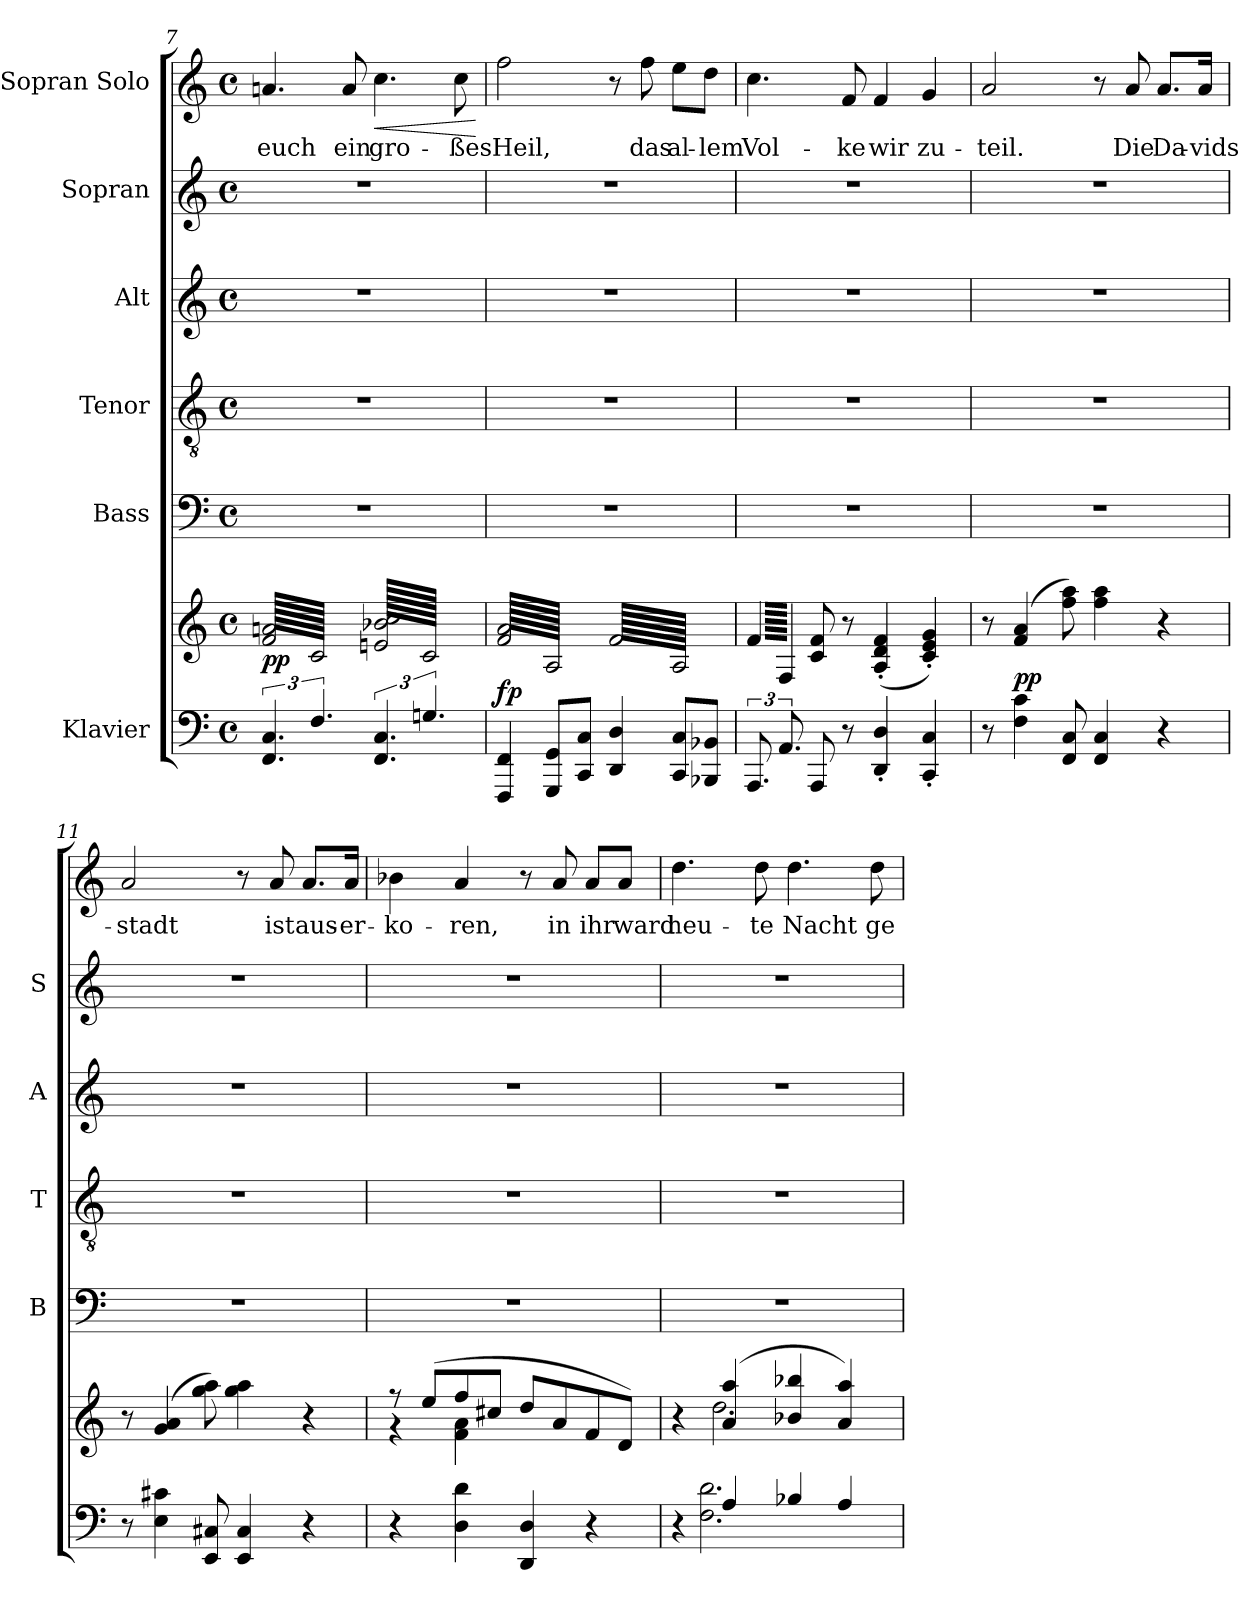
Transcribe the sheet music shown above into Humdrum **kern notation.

**kern	**kern	**dynam	**kern	**kern	**kern	**kern	**kern	**text	**dynam
*part6	*part6	*part6	*part5	*part4	*part3	*part2	*part1	*part1	*part1
*staff7	*staff6	*staff6/7	*staff5	*staff4	*staff3	*staff2	*staff1	*staff1	*staff1
*I"Klavier	*	*	*I"Bass	*I"Tenor	*I"Alt	*I"Sopran	*I"Sopran Solo	*	*
*	*	*	*I'B	*I'T	*I'A	*I'S	*	*	*
*clefF4	*clefG2	*	*clefF4	*clefGv2	*clefG2	*clefG2	*clefG2	*	*
*k[]	*k[]	*	*k[]	*k[]	*k[]	*k[]	*k[]	*	*
*M4/4	*M4/4	*	*M4/4	*M4/4	*M4/4	*M4/4	*M4/4	*	*
*met(c)	*met(c)	*	*met(c)	*met(c)	*met(c)	*met(c)	*met(c)	*	*
=7	=7	=7	=7	=7	=7	=7	=7	=7	=7
!	!	!LO:DY:a=2	!	!	!	!	!	!LO:LY:b	!
*	*tremolo	*	*	*	*	*	*	*	*
6.FF/ 6.C/	128f/ 128an/LLLLL	pp	1r	1r	1r	1r	4.an/	euch	.
.	128c/	.	.	.	.	.	.	.	.
.	128f/ 128an/	.	.	.	.	.	.	.	.
.	128c/	.	.	.	.	.	.	.	.
.	128f/ 128an/	.	.	.	.	.	.	.	.
.	128c/	.	.	.	.	.	.	.	.
.	128f/ 128an/	.	.	.	.	.	.	.	.
.	128c/	.	.	.	.	.	.	.	.
.	128f/ 128an/	.	.	.	.	.	.	.	.
.	128c/	.	.	.	.	.	.	.	.
.	128f/ 128an/	.	.	.	.	.	.	.	.
.	128c/	.	.	.	.	.	.	.	.
.	128f/ 128an/	.	.	.	.	.	.	.	.
.	128c/	.	.	.	.	.	.	.	.
.	128f/ 128an/	.	.	.	.	.	.	.	.
.	128c/	.	.	.	.	.	.	.	.
.	128f/ 128an/	.	.	.	.	.	.	.	.
.	128c/	.	.	.	.	.	.	.	.
.	128f/ 128an/	.	.	.	.	.	.	.	.
.	128c/	.	.	.	.	.	.	.	.
.	128f/ 128an/	.	.	.	.	.	.	.	.
.	128c/	.	.	.	.	.	.	.	.
.	128f/ 128an/	.	.	.	.	.	.	.	.
.	128c/	.	.	.	.	.	.	.	.
.	128f/ 128an/	.	.	.	.	.	.	.	.
.	128c/	.	.	.	.	.	.	.	.
.	128f/ 128an/	.	.	.	.	.	.	.	.
.	128c/	.	.	.	.	.	.	.	.
.	128f/ 128an/	.	.	.	.	.	.	.	.
.	128c/	.	.	.	.	.	.	.	.
.	128f/ 128an/	.	.	.	.	.	.	.	.
.	128c/	.	.	.	.	.	.	.	.
6.F/	128f/ 128an/	.	.	.	.	.	.	.	.
.	128c/	.	.	.	.	.	.	.	.
.	128f/ 128an/	.	.	.	.	.	.	.	.
.	128c/	.	.	.	.	.	.	.	.
.	128f/ 128an/	.	.	.	.	.	.	.	.
.	128c/	.	.	.	.	.	.	.	.
.	128f/ 128an/	.	.	.	.	.	.	.	.
.	128c/	.	.	.	.	.	.	.	.
.	128f/ 128an/	.	.	.	.	.	.	.	.
.	128c/	.	.	.	.	.	.	.	.
.	128f/ 128an/	.	.	.	.	.	.	.	.
.	128c/	.	.	.	.	.	.	.	.
.	128f/ 128an/	.	.	.	.	.	.	.	.
.	128c/	.	.	.	.	.	.	.	.
.	128f/ 128an/	.	.	.	.	.	.	.	.
.	128c/	.	.	.	.	.	.	.	.
!	!	!	!	!	!	!	!	!LO:LY:b	!
.	128f/ 128an/	.	.	.	.	.	8a/	ein	.
.	128c/	.	.	.	.	.	.	.	.
.	128f/ 128an/	.	.	.	.	.	.	.	.
.	128c/	.	.	.	.	.	.	.	.
.	128f/ 128an/	.	.	.	.	.	.	.	.
.	128c/	.	.	.	.	.	.	.	.
.	128f/ 128an/	.	.	.	.	.	.	.	.
.	128c/	.	.	.	.	.	.	.	.
.	128f/ 128an/	.	.	.	.	.	.	.	.
.	128c/	.	.	.	.	.	.	.	.
.	128f/ 128an/	.	.	.	.	.	.	.	.
.	128c/	.	.	.	.	.	.	.	.
.	128f/ 128an/	.	.	.	.	.	.	.	.
.	128c/	.	.	.	.	.	.	.	.
.	128f/ 128an/	.	.	.	.	.	.	.	.
.	128c/JJJJJ	.	.	.	.	.	.	.	.
!	!	!	!	!	!	!	!	!LO:LY:b	!LO:HP:b
6.FF/ 6.C/	128en/ 128b-X/ 128cc/LLLLL	.	.	.	.	.	4.cc\	gro-	<
.	128c/	.	.	.	.	.	.	.	.
.	128en/ 128b-X/ 128cc/	.	.	.	.	.	.	.	.
.	128c/	.	.	.	.	.	.	.	.
.	128en/ 128b-X/ 128cc/	.	.	.	.	.	.	.	.
.	128c/	.	.	.	.	.	.	.	.
.	128en/ 128b-X/ 128cc/	.	.	.	.	.	.	.	.
.	128c/	.	.	.	.	.	.	.	.
.	128en/ 128b-X/ 128cc/	.	.	.	.	.	.	.	.
.	128c/	.	.	.	.	.	.	.	.
.	128en/ 128b-X/ 128cc/	.	.	.	.	.	.	.	.
.	128c/	.	.	.	.	.	.	.	.
.	128en/ 128b-X/ 128cc/	.	.	.	.	.	.	.	.
.	128c/	.	.	.	.	.	.	.	.
.	128en/ 128b-X/ 128cc/	.	.	.	.	.	.	.	.
.	128c/	.	.	.	.	.	.	.	.
.	128en/ 128b-X/ 128cc/	.	.	.	.	.	.	.	.
.	128c/	.	.	.	.	.	.	.	.
.	128en/ 128b-X/ 128cc/	.	.	.	.	.	.	.	.
.	128c/	.	.	.	.	.	.	.	.
.	128en/ 128b-X/ 128cc/	.	.	.	.	.	.	.	.
.	128c/	.	.	.	.	.	.	.	.
.	128en/ 128b-X/ 128cc/	.	.	.	.	.	.	.	.
.	128c/	.	.	.	.	.	.	.	.
.	128en/ 128b-X/ 128cc/	.	.	.	.	.	.	.	.
.	128c/	.	.	.	.	.	.	.	.
.	128en/ 128b-X/ 128cc/	.	.	.	.	.	.	.	.
.	128c/	.	.	.	.	.	.	.	.
.	128en/ 128b-X/ 128cc/	.	.	.	.	.	.	.	.
.	128c/	.	.	.	.	.	.	.	.
.	128en/ 128b-X/ 128cc/	.	.	.	.	.	.	.	.
.	128c/	.	.	.	.	.	.	.	.
6.Gn/	128en/ 128b-X/ 128cc/	.	.	.	.	.	.	.	.
.	128c/	.	.	.	.	.	.	.	.
.	128en/ 128b-X/ 128cc/	.	.	.	.	.	.	.	.
.	128c/	.	.	.	.	.	.	.	.
.	128en/ 128b-X/ 128cc/	.	.	.	.	.	.	.	.
.	128c/	.	.	.	.	.	.	.	.
.	128en/ 128b-X/ 128cc/	.	.	.	.	.	.	.	.
.	128c/	.	.	.	.	.	.	.	.
.	128en/ 128b-X/ 128cc/	.	.	.	.	.	.	.	.
.	128c/	.	.	.	.	.	.	.	.
.	128en/ 128b-X/ 128cc/	.	.	.	.	.	.	.	.
.	128c/	.	.	.	.	.	.	.	.
.	128en/ 128b-X/ 128cc/	.	.	.	.	.	.	.	.
.	128c/	.	.	.	.	.	.	.	.
.	128en/ 128b-X/ 128cc/	.	.	.	.	.	.	.	.
.	128c/	.	.	.	.	.	.	.	.
!	!	!	!	!	!	!	!	!LO:LY:b	!
.	128en/ 128b-X/ 128cc/	.	.	.	.	.	8cc\	-ßes	.
.	128c/	.	.	.	.	.	.	.	.
.	128en/ 128b-X/ 128cc/	.	.	.	.	.	.	.	.
.	128c/	.	.	.	.	.	.	.	.
.	128en/ 128b-X/ 128cc/	.	.	.	.	.	.	.	.
.	128c/	.	.	.	.	.	.	.	.
.	128en/ 128b-X/ 128cc/	.	.	.	.	.	.	.	.
.	128c/	.	.	.	.	.	.	.	.
.	128en/ 128b-X/ 128cc/	.	.	.	.	.	.	.	.
.	128c/	.	.	.	.	.	.	.	.
.	128en/ 128b-X/ 128cc/	.	.	.	.	.	.	.	.
.	128c/	.	.	.	.	.	.	.	.
.	128en/ 128b-X/ 128cc/	.	.	.	.	.	.	.	.
.	128c/	.	.	.	.	.	.	.	.
.	128en/ 128b-X/ 128cc/	.	.	.	.	.	.	.	.
.	128c/JJJJJ	.	.	.	.	.	.	.	.
.	.	.	.	.	.	.	.	.	[
=8	=8	=8	=8	=8	=8	=8	=8	=8	=8
!	!	!LO:DY:a=2	!	!	!	!	!	!LO:LY:b	!
4FFF/ 4FF/	128f/ 128a/LLLLL	fp	1r	1r	1r	1r	2ff\	Heil,	.
.	128A/	.	.	.	.	.	.	.	.
.	128f/ 128a/	.	.	.	.	.	.	.	.
.	128A/	.	.	.	.	.	.	.	.
.	128f/ 128a/	.	.	.	.	.	.	.	.
.	128A/	.	.	.	.	.	.	.	.
.	128f/ 128a/	.	.	.	.	.	.	.	.
.	128A/	.	.	.	.	.	.	.	.
.	128f/ 128a/	.	.	.	.	.	.	.	.
.	128A/	.	.	.	.	.	.	.	.
.	128f/ 128a/	.	.	.	.	.	.	.	.
.	128A/	.	.	.	.	.	.	.	.
.	128f/ 128a/	.	.	.	.	.	.	.	.
.	128A/	.	.	.	.	.	.	.	.
.	128f/ 128a/	.	.	.	.	.	.	.	.
.	128A/	.	.	.	.	.	.	.	.
.	128f/ 128a/	.	.	.	.	.	.	.	.
.	128A/	.	.	.	.	.	.	.	.
.	128f/ 128a/	.	.	.	.	.	.	.	.
.	128A/	.	.	.	.	.	.	.	.
.	128f/ 128a/	.	.	.	.	.	.	.	.
.	128A/	.	.	.	.	.	.	.	.
.	128f/ 128a/	.	.	.	.	.	.	.	.
.	128A/	.	.	.	.	.	.	.	.
.	128f/ 128a/	.	.	.	.	.	.	.	.
.	128A/	.	.	.	.	.	.	.	.
.	128f/ 128a/	.	.	.	.	.	.	.	.
.	128A/	.	.	.	.	.	.	.	.
.	128f/ 128a/	.	.	.	.	.	.	.	.
.	128A/	.	.	.	.	.	.	.	.
.	128f/ 128a/	.	.	.	.	.	.	.	.
.	128A/	.	.	.	.	.	.	.	.
8GGG/ 8GG/L	128f/ 128a/	.	.	.	.	.	.	.	.
.	128A/	.	.	.	.	.	.	.	.
.	128f/ 128a/	.	.	.	.	.	.	.	.
.	128A/	.	.	.	.	.	.	.	.
.	128f/ 128a/	.	.	.	.	.	.	.	.
.	128A/	.	.	.	.	.	.	.	.
.	128f/ 128a/	.	.	.	.	.	.	.	.
.	128A/	.	.	.	.	.	.	.	.
.	128f/ 128a/	.	.	.	.	.	.	.	.
.	128A/	.	.	.	.	.	.	.	.
.	128f/ 128a/	.	.	.	.	.	.	.	.
.	128A/	.	.	.	.	.	.	.	.
.	128f/ 128a/	.	.	.	.	.	.	.	.
.	128A/	.	.	.	.	.	.	.	.
.	128f/ 128a/	.	.	.	.	.	.	.	.
.	128A/	.	.	.	.	.	.	.	.
8CC/ 8C/J	128f/ 128a/	.	.	.	.	.	.	.	.
.	128A/	.	.	.	.	.	.	.	.
.	128f/ 128a/	.	.	.	.	.	.	.	.
.	128A/	.	.	.	.	.	.	.	.
.	128f/ 128a/	.	.	.	.	.	.	.	.
.	128A/	.	.	.	.	.	.	.	.
.	128f/ 128a/	.	.	.	.	.	.	.	.
.	128A/	.	.	.	.	.	.	.	.
.	128f/ 128a/	.	.	.	.	.	.	.	.
.	128A/	.	.	.	.	.	.	.	.
.	128f/ 128a/	.	.	.	.	.	.	.	.
.	128A/	.	.	.	.	.	.	.	.
.	128f/ 128a/	.	.	.	.	.	.	.	.
.	128A/	.	.	.	.	.	.	.	.
.	128f/ 128a/	.	.	.	.	.	.	.	.
.	128A/JJJJJ	.	.	.	.	.	.	.	.
4DD/ 4D/	128f/LLLLL	.	.	.	.	.	8r	.	.
.	128A/	.	.	.	.	.	.	.	.
.	128f/	.	.	.	.	.	.	.	.
.	128A/	.	.	.	.	.	.	.	.
.	128f/	.	.	.	.	.	.	.	.
.	128A/	.	.	.	.	.	.	.	.
.	128f/	.	.	.	.	.	.	.	.
.	128A/	.	.	.	.	.	.	.	.
.	128f/	.	.	.	.	.	.	.	.
.	128A/	.	.	.	.	.	.	.	.
.	128f/	.	.	.	.	.	.	.	.
.	128A/	.	.	.	.	.	.	.	.
.	128f/	.	.	.	.	.	.	.	.
.	128A/	.	.	.	.	.	.	.	.
.	128f/	.	.	.	.	.	.	.	.
.	128A/	.	.	.	.	.	.	.	.
!	!	!	!	!	!	!	!	!LO:LY:b	!
.	128f/	.	.	.	.	.	8ff\	das	.
.	128A/	.	.	.	.	.	.	.	.
.	128f/	.	.	.	.	.	.	.	.
.	128A/	.	.	.	.	.	.	.	.
.	128f/	.	.	.	.	.	.	.	.
.	128A/	.	.	.	.	.	.	.	.
.	128f/	.	.	.	.	.	.	.	.
.	128A/	.	.	.	.	.	.	.	.
.	128f/	.	.	.	.	.	.	.	.
.	128A/	.	.	.	.	.	.	.	.
.	128f/	.	.	.	.	.	.	.	.
.	128A/	.	.	.	.	.	.	.	.
.	128f/	.	.	.	.	.	.	.	.
.	128A/	.	.	.	.	.	.	.	.
.	128f/	.	.	.	.	.	.	.	.
.	128A/	.	.	.	.	.	.	.	.
!	!	!	!	!	!	!	!	!LO:LY:b	!
8CC/ 8C/L	128f/	.	.	.	.	.	8ee\L	al-	.
.	128A/	.	.	.	.	.	.	.	.
.	128f/	.	.	.	.	.	.	.	.
.	128A/	.	.	.	.	.	.	.	.
.	128f/	.	.	.	.	.	.	.	.
.	128A/	.	.	.	.	.	.	.	.
.	128f/	.	.	.	.	.	.	.	.
.	128A/	.	.	.	.	.	.	.	.
.	128f/	.	.	.	.	.	.	.	.
.	128A/	.	.	.	.	.	.	.	.
.	128f/	.	.	.	.	.	.	.	.
.	128A/	.	.	.	.	.	.	.	.
.	128f/	.	.	.	.	.	.	.	.
.	128A/	.	.	.	.	.	.	.	.
.	128f/	.	.	.	.	.	.	.	.
.	128A/	.	.	.	.	.	.	.	.
!	!	!	!	!	!	!	!	!LO:LY:b	!
8BBB-X/ 8BB-X/J	128f/	.	.	.	.	.	8dd\J	-lem	.
.	128A/	.	.	.	.	.	.	.	.
.	128f/	.	.	.	.	.	.	.	.
.	128A/	.	.	.	.	.	.	.	.
.	128f/	.	.	.	.	.	.	.	.
.	128A/	.	.	.	.	.	.	.	.
.	128f/	.	.	.	.	.	.	.	.
.	128A/	.	.	.	.	.	.	.	.
.	128f/	.	.	.	.	.	.	.	.
.	128A/	.	.	.	.	.	.	.	.
.	128f/	.	.	.	.	.	.	.	.
.	128A/	.	.	.	.	.	.	.	.
.	128f/	.	.	.	.	.	.	.	.
.	128A/	.	.	.	.	.	.	.	.
.	128f/	.	.	.	.	.	.	.	.
.	128A/JJJJJ	.	.	.	.	.	.	.	.
!!LO:LB:g=z
=9	=9	=9	=9	=9	=9	=9	=9	=9	=9
!	!	!	!	!	!	!	!	!LO:LY:b	!
12.AAA/	128f/LLLLL	.	1r	1r	1r	1r	4.cc\	Vol-	.
.	128F/	.	.	.	.	.	.	.	.
.	128f/	.	.	.	.	.	.	.	.
.	128F/	.	.	.	.	.	.	.	.
.	128f/	.	.	.	.	.	.	.	.
.	128F/	.	.	.	.	.	.	.	.
.	128f/	.	.	.	.	.	.	.	.
.	128F/	.	.	.	.	.	.	.	.
.	128f/	.	.	.	.	.	.	.	.
.	128F/	.	.	.	.	.	.	.	.
.	128f/	.	.	.	.	.	.	.	.
.	128F/	.	.	.	.	.	.	.	.
.	128f/	.	.	.	.	.	.	.	.
.	128F/	.	.	.	.	.	.	.	.
.	128f/	.	.	.	.	.	.	.	.
.	128F/	.	.	.	.	.	.	.	.
12.AA/	128f/	.	.	.	.	.	.	.	.
.	128F/	.	.	.	.	.	.	.	.
.	128f/	.	.	.	.	.	.	.	.
.	128F/	.	.	.	.	.	.	.	.
.	128f/	.	.	.	.	.	.	.	.
.	128F/	.	.	.	.	.	.	.	.
.	128f/	.	.	.	.	.	.	.	.
.	128F/	.	.	.	.	.	.	.	.
.	128f/	.	.	.	.	.	.	.	.
.	128F/	.	.	.	.	.	.	.	.
.	128f/	.	.	.	.	.	.	.	.
.	128F/	.	.	.	.	.	.	.	.
.	128f/	.	.	.	.	.	.	.	.
.	128F/	.	.	.	.	.	.	.	.
.	128f/	.	.	.	.	.	.	.	.
.	128F/JJJJJ	.	.	.	.	.	.	.	.
*	*Xtremolo	*	*	*	*	*	*	*	*
8AAA/	8c/ 8f/	.	.	.	.	.	.	.	.
.	.	.	.	.	.	.	.	.	.
.	.	.	.	.	.	.	.	.	.
.	.	.	.	.	.	.	.	.	.
.	.	.	.	.	.	.	.	.	.
.	.	.	.	.	.	.	.	.	.
.	.	.	.	.	.	.	.	.	.
.	.	.	.	.	.	.	.	.	.
.	.	.	.	.	.	.	.	.	.
.	.	.	.	.	.	.	.	.	.
.	.	.	.	.	.	.	.	.	.
.	.	.	.	.	.	.	.	.	.
.	.	.	.	.	.	.	.	.	.
.	.	.	.	.	.	.	.	.	.
.	.	.	.	.	.	.	.	.	.
.	.	.	.	.	.	.	.	.	.
!	!	!	!	!	!	!	!	!LO:LY:b	!
8r	8r	.	.	.	.	.	8f/	-ke	.
!	!	!	!	!	!	!	!	!LO:LY:b	!
4DD/' 4D/'	(>4A/' 4d/' 4f/'	.	.	.	.	.	4f/	wir	.
!	!	!	!	!	!	!	!	!LO:LY:b	!
4CC/' 4C/'	4c/' 4e/' 4g/')	.	.	.	.	.	4g/	zu-	.
=10	=10	=10	=10	=10	=10	=10	=10	=10	=10
!	!	!	!	!	!	!	!	!LO:LY:b	!
8r	8r	.	1r	1r	1r	1r	2a/	-teil.	.
!	!	!LO:DY:a=2	!	!	!	!	!	!	!
4F\ 4c\	(4f/ 4a/	pp	.	.	.	.	.	.	.
8FF/ 8C/	8ff\ 8aa\)	.	.	.	.	.	.	.	.
4FF/ 4C/	4ff\ 4aa\	.	.	.	.	.	8r	.	.
!	!	!	!	!	!	!	!	!LO:LY:b	!
.	.	.	.	.	.	.	8a/	Die	.
!	!	!	!	!	!	!	!	!LO:LY:b	!
4r	4r	.	.	.	.	.	8.a/L	Da-	.
!	!	!	!	!	!	!	!	!LO:LY:b	!
.	.	.	.	.	.	.	16a/Jk	-vids-	.
=11	=11	=11	=11	=11	=11	=11	=11	=11	=11
!	!	!	!	!	!	!	!	!LO:LY:b	!
8r	8r	.	1r	1r	1r	1r	2a/	-stadt	.
4E\ 4c#X\	(4g/ 4a/	.	.	.	.	.	.	.	.
8EE/ 8C#X/	8gg\ 8aa\)	.	.	.	.	.	.	.	.
4EE/ 4C#/	4gg\ 4aa\	.	.	.	.	.	8r	.	.
!	!	!	!	!	!	!	!	!LO:LY:b	!
.	.	.	.	.	.	.	8a/	ist	.
!	!	!	!	!	!	!	!	!LO:LY:b	!
4r	4r	.	.	.	.	.	8.a/L	aus-	.
!	!	!	!	!	!	!	!	!LO:LY:b	!
.	.	.	.	.	.	.	16a/Jk	-er-	.
=12	=12	=12	=12	=12	=12	=12	=12	=12	=12
*	*^	*	*	*	*	*	*	*	*
!	!	!	!	!	!	!	!	!	!LO:LY:b	!
4r	8r	4r	.	1r	1r	1r	1r	4b-X\	-ko-	.
.	(8ee/L	.	.	.	.	.	.	.	.	.
!	!	!	!	!	!	!	!	!	!LO:LY:b	!
4D\ 4d\	8ff/	4f\ 4a\	.	.	.	.	.	4a/	-ren,	.
.	8cc#X/J	.	.	.	.	.	.	.	.	.
4DD/ 4D/	8dd/L	2ryy	.	.	.	.	.	8r	.	.
!	!	!	!	!	!	!	!	!	!LO:LY:b	!
.	8a/	.	.	.	.	.	.	8a/	in	.
!	!	!	!	!	!	!	!	!	!LO:LY:b	!
4r	8f/	.	.	.	.	.	.	8a/L	ihr	.
!	!	!	!	!	!	!	!	!	!LO:LY:b	!
.	8d/J)	.	.	.	.	.	.	8a/J	ward	.
!!LO:LB:g=z
=13	=13	=13	=13	=13	=13	=13	=13	=13	=13	=13
*^	*	*	*	*	*	*	*	*	*	*
!	!	!	!	!	!	!	!	!	!	!LO:LY:b	!
4r	4ryy	4r	4ryy	.	1r	1r	1r	1r	4.dd\	heu-	.
4A/	2.F\ 2.d\	(4a/ 4aa/	2.dd\	.	.	.	.	.	.	.	.
!	!	!	!	!	!	!	!	!	!	!LO:LY:b	!
.	.	.	.	.	.	.	.	.	8dd\	-te	.
!	!	!	!	!	!	!	!	!	!	!LO:LY:b	!
4B-X/	.	4b-X/ 4bb-X/	.	.	.	.	.	.	4.dd\	Nacht	.
4A/	.	4a/ 4aa/)	.	.	.	.	.	.	.	.	.
!	!	!	!	!	!	!	!	!	!	!LO:LY:b	!
.	.	.	.	.	.	.	.	.	8dd\	ge-	.
*v	*v	*	*	*	*	*	*	*	*	*	*
*	*v	*v	*	*	*	*	*	*	*	*
=	=	=	=	=	=	=	=	=	=
*-	*-	*-	*-	*-	*-	*-	*-	*-	*-
